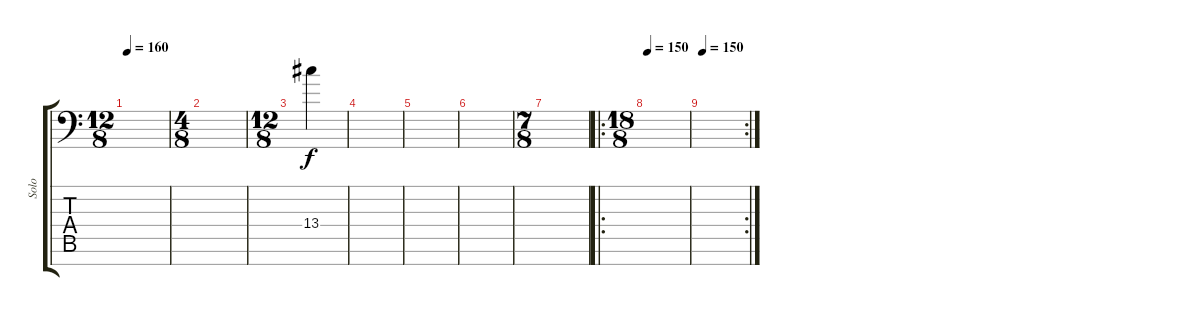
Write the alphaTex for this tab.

\track ("Solo" "Solo") {instrument distortionguitar}
\staff {score tabs}
\tuning (D4 A3 F3 C3 G2 D2 G1) {hide}
\ts (12 8)
\tempo 160
\clef f4
\ks c
|
\ts (4 8)
|
\ts (12 8)
13.4.4 |
|
|
|
\ts (7 8)
|
\ro
\ts (18 8)
\tempo 150
|
\rc 2
\tempo 150
